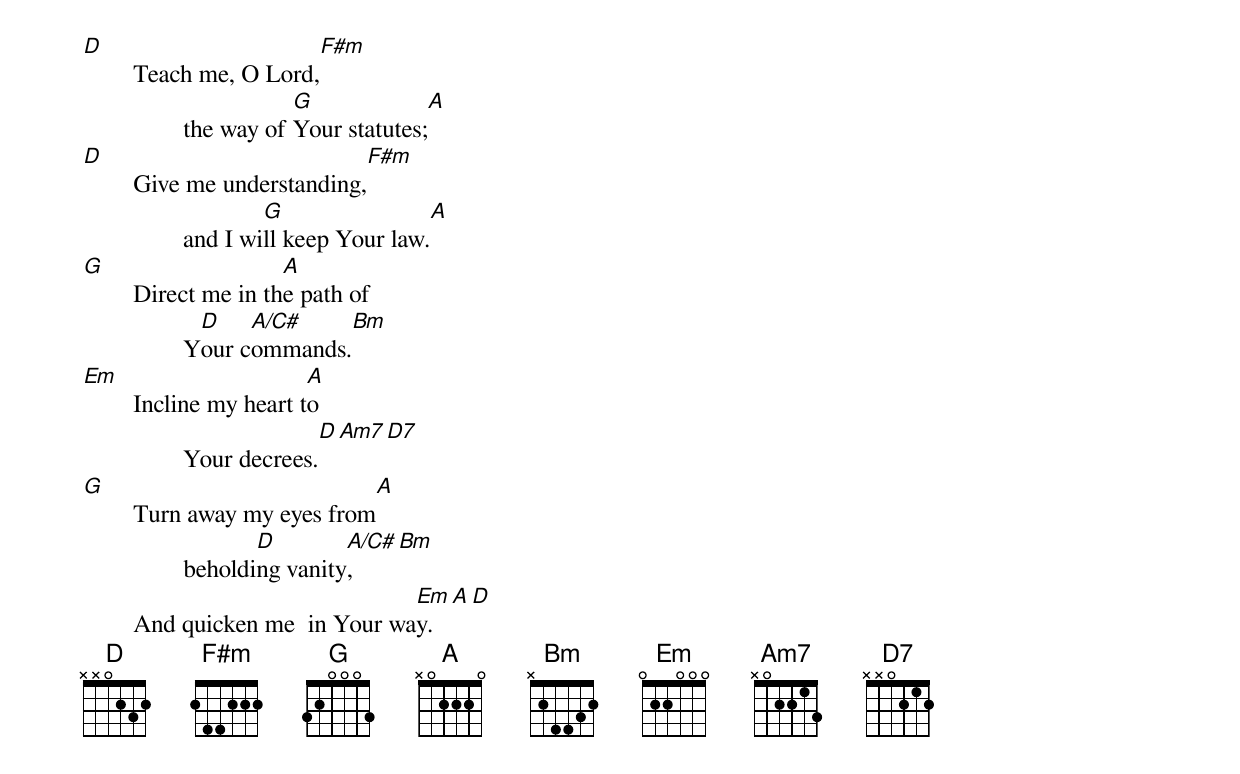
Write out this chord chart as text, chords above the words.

D                             F#m
	Teach me, O Lord,
		           G                     A
		the way of Your statutes;
D                                 F#m
	Give me understanding,
		        G                                 A
		and I will keep Your law.
G                      A
	Direct me in the path of
		 D    A/C#    Bm
		Your commands.
Em                        A
	Incline my heart to
		                  D      Am7    D7
		Your decrees.
G                                 A
	Turn away my eyes from
		       D        A/C#   Bm
		beholding vanity,
	                          Em   A               D
	And quicken me  in Your way.
